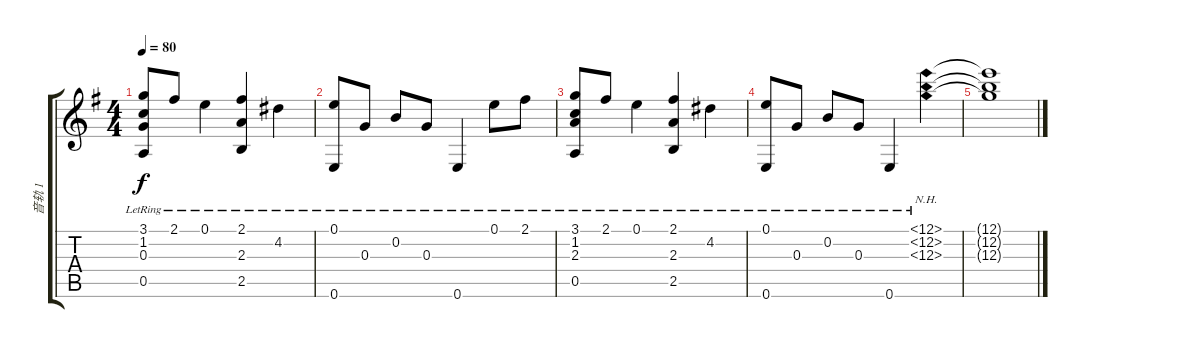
\track ("音轨 1" "音轨 1") {instrument acousticguitarsteel}
\staff {score tabs}
\tuning (E4 B3 G3 D3 A2 E2) {hide}
\ts (4 4)
\tempo 80
\clef g2
\ks g
(3.1{lr} 1.2{lr} 0.3{lr} 0.5{lr}).8{dy f} 2.1{lr}.8 0.1{lr}.4 (2.1{lr} 2.3{lr} 2.5{lr}).4 4.2{lr}.4 |
(0.1{lr} 0.6{lr}).8 0.3{lr}.8 0.2{lr}.8 0.3{lr}.8 0.6{lr}.4 0.1{lr}.8 2.1{lr}.8 |
(3.1{lr} 1.2{lr} 2.3{lr} 0.5{lr}).8 2.1{lr}.8 0.1{lr}.4 (2.1{lr} 2.3{lr} 2.5{lr}).4 4.2{lr}.4 |
(0.1{lr} 0.6{lr}).8 0.3{lr}.8 0.2{lr}.8 0.3{lr}.8 0.6{lr}.4 (12.1{nh lr} 12.2{nh lr} 12.3{nh lr}).4 |
(12.1{t} 12.2{t} 12.3{t}).1
